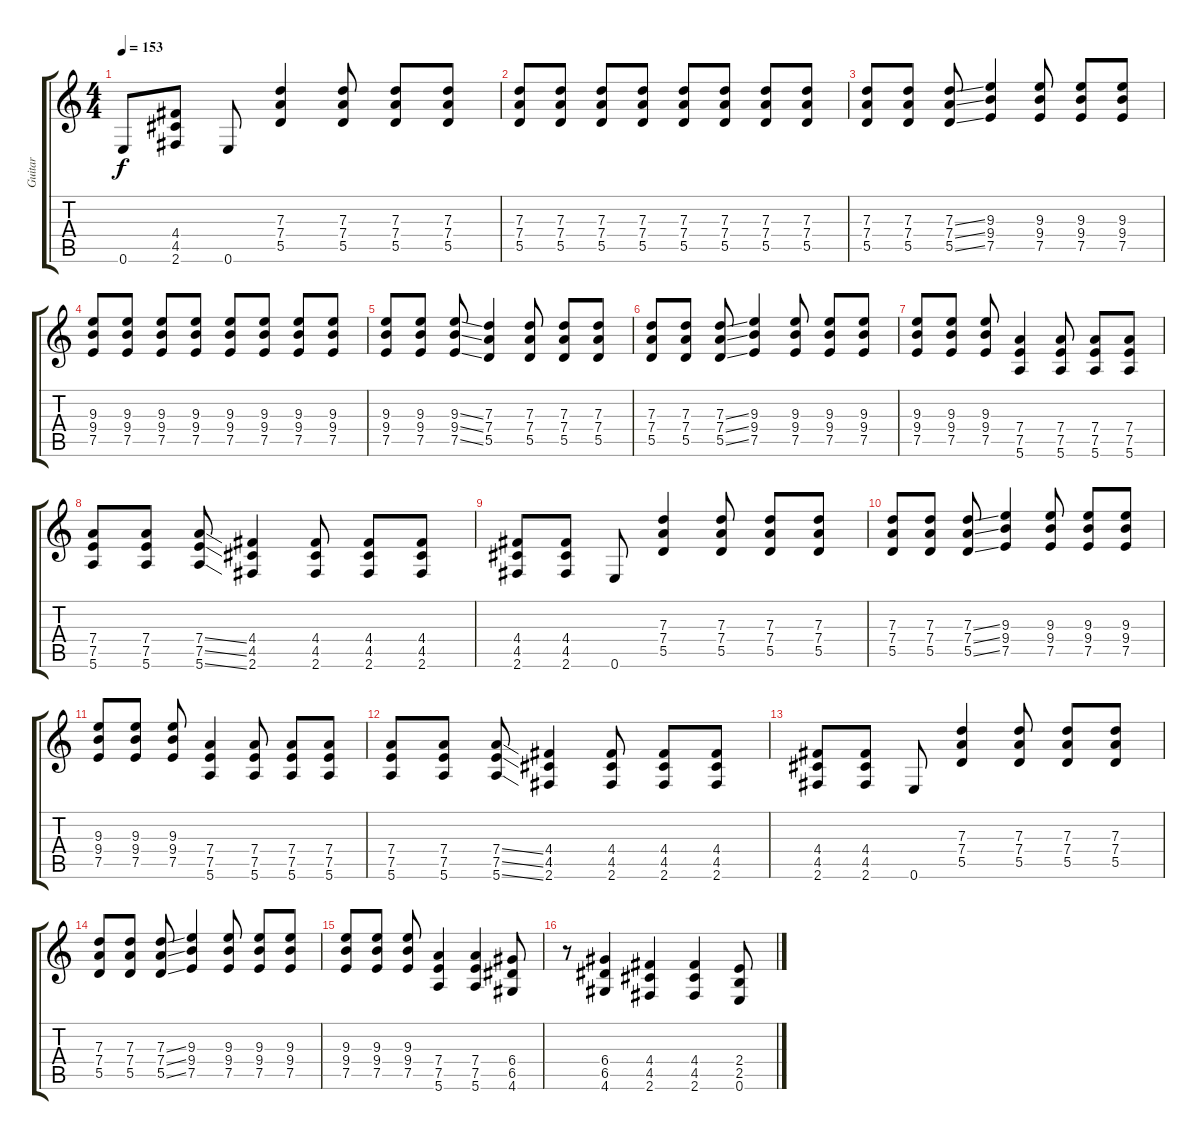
\track ("Guitar" "Guitar") {instrument overdrivenguitar}
\staff {score tabs}
\tuning (E4 B3 G3 D3 A2 E2) {hide}
\ts (4 4)
\tempo 153
\clef g2
\ks c
0.6.8{dy f} (4.4 4.5 2.6).8 0.6.8 (7.3 7.4 5.5).4 (7.3 7.4 5.5).8 (7.3 7.4 5.5).8 (7.3 7.4 5.5).8 |
(7.3 7.4 5.5).8 (7.3 7.4 5.5).8 (7.3 7.4 5.5).8 (7.3 7.4 5.5).8 (7.3 7.4 5.5).8 (7.3 7.4 5.5).8 (7.3 7.4 5.5).8 (7.3 7.4 5.5).8 |
(7.3 7.4 5.5).8 (7.3 7.4 5.5).8 (7.3{ss} 7.4{ss} 5.5{ss}).8 (9.3 9.4 7.5).4 (9.3 9.4 7.5).8 (9.3 9.4 7.5).8 (9.3 9.4 7.5).8 |
(9.3 9.4 7.5).8 (9.3 9.4 7.5).8 (9.3 9.4 7.5).8 (9.3 9.4 7.5).8 (9.3 9.4 7.5).8 (9.3 9.4 7.5).8 (9.3 9.4 7.5).8 (9.3 9.4 7.5).8 |
(9.3 9.4 7.5).8 (9.3 9.4 7.5).8 (9.3{ss} 9.4{ss} 7.5{ss}).8 (7.3 7.4 5.5).4 (7.3 7.4 5.5).8 (7.3 7.4 5.5).8 (7.3 7.4 5.5).8 |
(7.3 7.4 5.5).8 (7.3 7.4 5.5).8 (7.3{ss} 7.4{ss} 5.5{ss}).8 (9.3 9.4 7.5).4 (9.3 9.4 7.5).8 (9.3 9.4 7.5).8 (9.3 9.4 7.5).8 |
(9.3 9.4 7.5).8 (9.3 9.4 7.5).8 (9.3 9.4 7.5).8 (7.4 7.5 5.6).4 (7.4 7.5 5.6).8 (7.4 7.5 5.6).8 (7.4 7.5 5.6).8 |
(7.4 7.5 5.6).8 (7.4 7.5 5.6).8 (7.4{ss} 7.5{ss} 5.6{ss}).8 (4.4 4.5 2.6).4 (4.4 4.5 2.6).8 (4.4 4.5 2.6).8 (4.4 4.5 2.6).8 |
(4.4 4.5 2.6).8 (4.4 4.5 2.6).8 0.6.8 (7.3 7.4 5.5).4 (7.3 7.4 5.5).8 (7.3 7.4 5.5).8 (7.3 7.4 5.5).8 |
(7.3 7.4 5.5).8 (7.3 7.4 5.5).8 (7.3{ss} 7.4{ss} 5.5{ss}).8 (9.3 9.4 7.5).4 (9.3 9.4 7.5).8 (9.3 9.4 7.5).8 (9.3 9.4 7.5).8 |
(9.3 9.4 7.5).8 (9.3 9.4 7.5).8 (9.3 9.4 7.5).8 (7.4 7.5 5.6).4 (7.4 7.5 5.6).8 (7.4 7.5 5.6).8 (7.4 7.5 5.6).8 |
(7.4 7.5 5.6).8 (7.4 7.5 5.6).8 (7.4{ss} 7.5{ss} 5.6{ss}).8 (4.4 4.5 2.6).4 (4.4 4.5 2.6).8 (4.4 4.5 2.6).8 (4.4 4.5 2.6).8 |
(4.4 4.5 2.6).8 (4.4 4.5 2.6).8 0.6.8 (7.3 7.4 5.5).4 (7.3 7.4 5.5).8 (7.3 7.4 5.5).8 (7.3 7.4 5.5).8 |
(7.3 7.4 5.5).8 (7.3 7.4 5.5).8 (7.3{ss} 7.4{ss} 5.5{ss}).8 (9.3 9.4 7.5).4 (9.3 9.4 7.5).8 (9.3 9.4 7.5).8 (9.3 9.4 7.5).8 |
(9.3 9.4 7.5).8 (9.3 9.4 7.5).8 (9.3 9.4 7.5).8 (7.4 7.5 5.6).4 (7.4 7.5 5.6).4 (6.4 6.5 4.6).8 |
r.8 (6.4 6.5 4.6).4 (4.4 4.5 2.6).4 (4.4 4.5 2.6).4 (2.4 2.5 0.6).8
